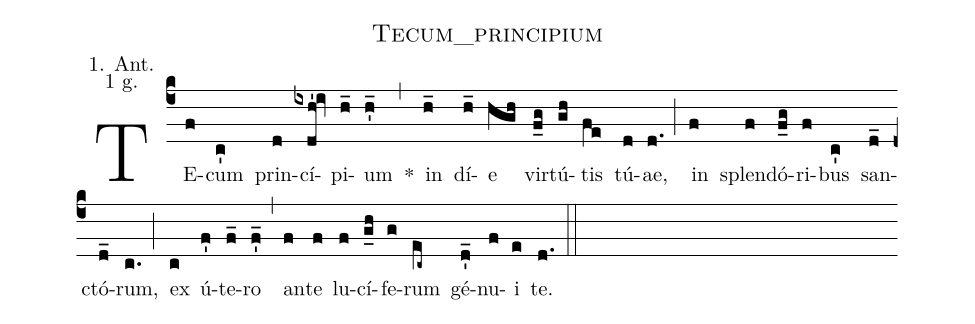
name:Tecum_principium;
annotation:1. Ant.;
annotation:1 g.;
%%
(c4) TE(f)cum(c') prin(d)cí(ixdh'!iv)pi(h_)um(h'_) *(,) in(h_) dí(h_)e(hgh) vir(f_g)tú(gh)tis(fe) tú(d)ae,(d.) (;) in(f) splen(f)dó(f_g)ri(f)bus(c') san(d_)ctó(d_)rum,(c.) (;) ex(c) ú(f')te(f_)ro(f'_) (,) an(f)te(f) lu(f)cí(g_h)fe(g)rum(ec~) gé(d'_)nu(f)i(e) te.(d.) (::) %E(h) u(h) o(g) u(f) a(gh) e.(g.) (::)
